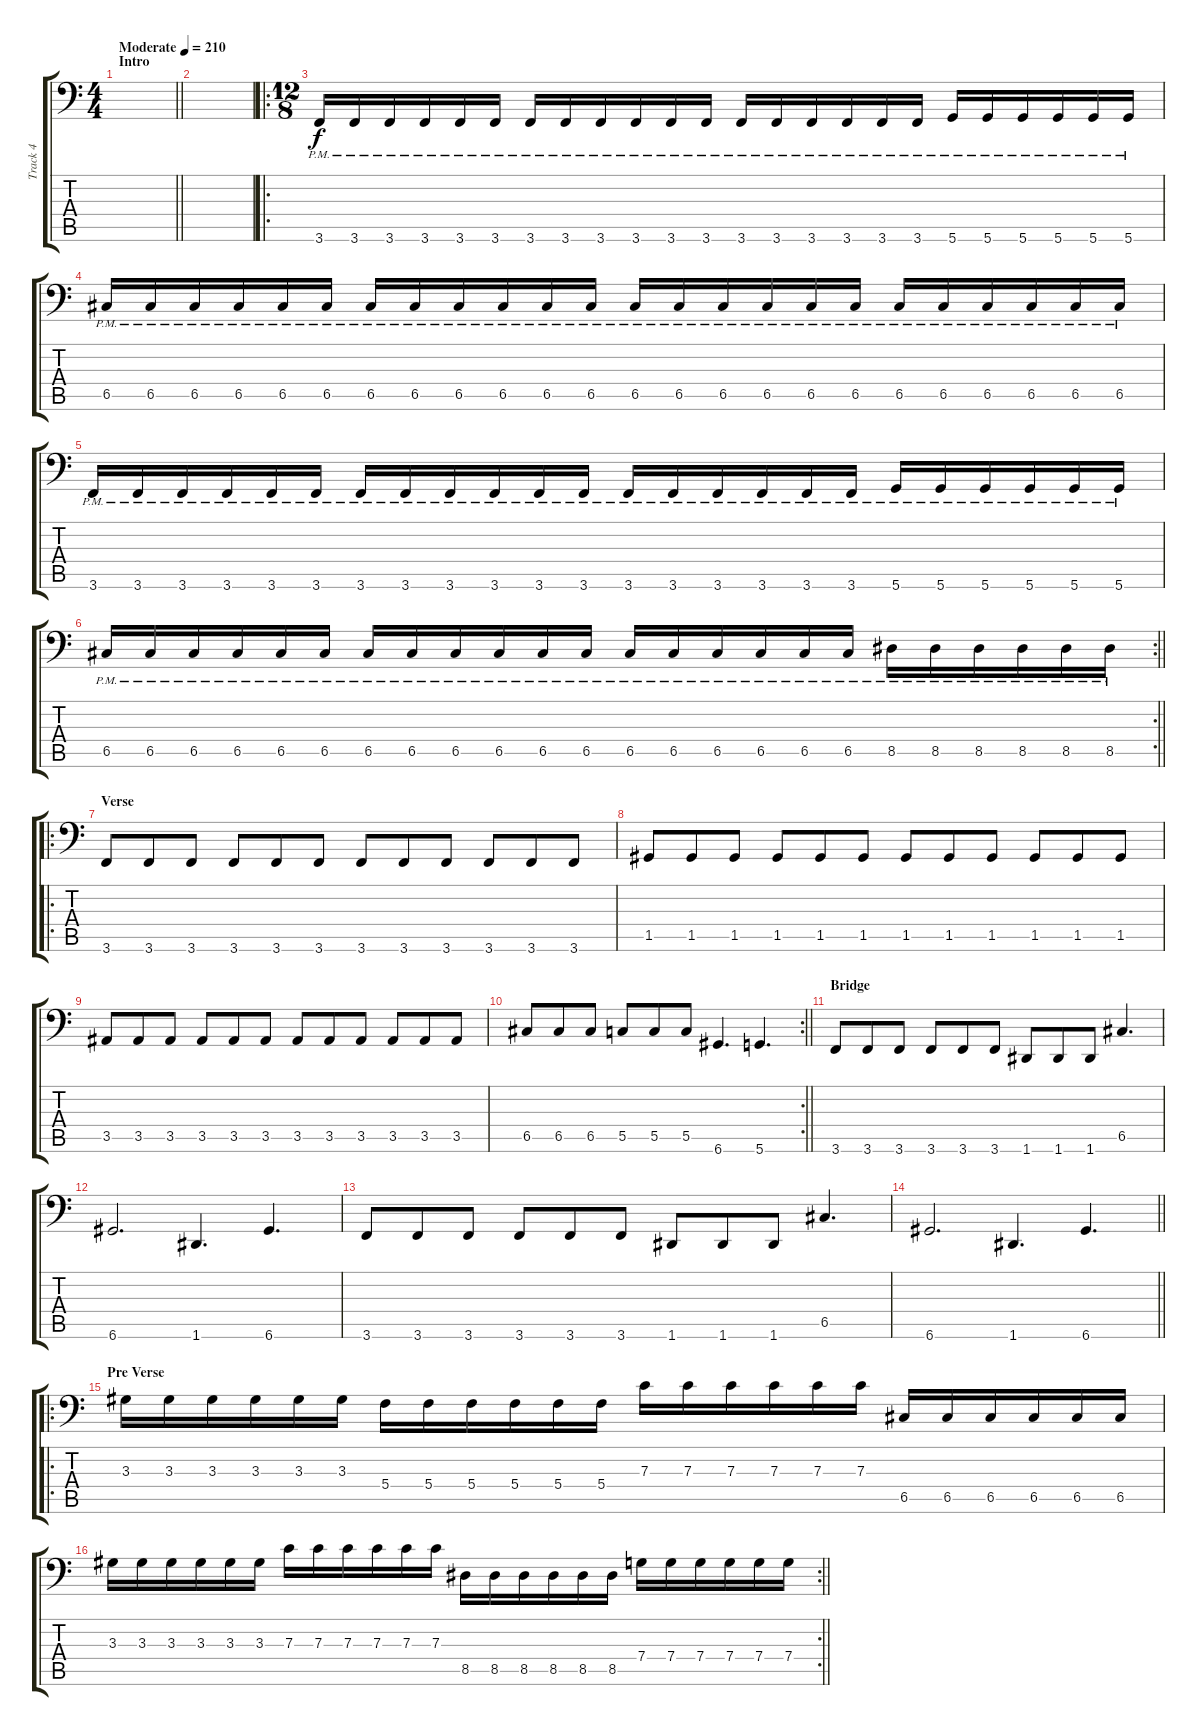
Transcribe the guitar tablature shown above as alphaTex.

\track ("Track 4" "Track 4") {instrument electricbasspick}
\staff {score tabs}
\tuning (D3 A2 F2 C2 G1 D1) {hide}
\ts (4 4)
\section ("" "Intro")
\tempo (210 "Moderate")
\clef f4
\barLineRight lightlight
\ks c
|
\section ("" "")
|
\ro
\ts (12 8)
3.6{pm}.16 3.6{pm}.16 3.6{pm}.16 3.6{pm}.16 3.6{pm}.16 3.6{pm}.16 3.6{pm}.16 3.6{pm}.16 3.6{pm}.16 3.6{pm}.16 3.6{pm}.16 3.6{pm}.16 3.6{pm}.16 3.6{pm}.16 3.6{pm}.16 3.6{pm}.16 3.6{pm}.16 3.6{pm}.16 5.6{pm}.16 5.6{pm}.16 5.6{pm}.16 5.6{pm}.16 5.6{pm}.16 5.6{pm}.16 |
6.5{pm}.16 6.5{pm}.16 6.5{pm}.16 6.5{pm}.16 6.5{pm}.16 6.5{pm}.16 6.5{pm}.16 6.5{pm}.16 6.5{pm}.16 6.5{pm}.16 6.5{pm}.16 6.5{pm}.16 6.5{pm}.16 6.5{pm}.16 6.5{pm}.16 6.5{pm}.16 6.5{pm}.16 6.5{pm}.16 6.5{pm}.16 6.5{pm}.16 6.5{pm}.16 6.5{pm}.16 6.5{pm}.16 6.5{pm}.16 |
3.6{pm}.16 3.6{pm}.16 3.6{pm}.16 3.6{pm}.16 3.6{pm}.16 3.6{pm}.16 3.6{pm}.16 3.6{pm}.16 3.6{pm}.16 3.6{pm}.16 3.6{pm}.16 3.6{pm}.16 3.6{pm}.16 3.6{pm}.16 3.6{pm}.16 3.6{pm}.16 3.6{pm}.16 3.6{pm}.16 5.6{pm}.16 5.6{pm}.16 5.6{pm}.16 5.6{pm}.16 5.6{pm}.16 5.6{pm}.16 |
\rc 2
\barLineRight lightlight
6.5{pm}.16 6.5{pm}.16 6.5{pm}.16 6.5{pm}.16 6.5{pm}.16 6.5{pm}.16 6.5{pm}.16 6.5{pm}.16 6.5{pm}.16 6.5{pm}.16 6.5{pm}.16 6.5{pm}.16 6.5{pm}.16 6.5{pm}.16 6.5{pm}.16 6.5{pm}.16 6.5{pm}.16 6.5{pm}.16 8.5{pm}.16 8.5{pm}.16 8.5{pm}.16 8.5{pm}.16 8.5{pm}.16 8.5{pm}.16 |
\ro
\section ("" "Verse")
3.6.8 3.6.8 3.6.8 3.6.8 3.6.8 3.6.8 3.6.8 3.6.8 3.6.8 3.6.8 3.6.8 3.6.8 |
1.5.8 1.5.8 1.5.8 1.5.8 1.5.8 1.5.8 1.5.8 1.5.8 1.5.8 1.5.8 1.5.8 1.5.8 |
3.5.8 3.5.8 3.5.8 3.5.8 3.5.8 3.5.8 3.5.8 3.5.8 3.5.8 3.5.8 3.5.8 3.5.8 |
\rc 2
\barLineRight lightlight
6.5.8 6.5.8 6.5.8 5.5.8 5.5.8 5.5.8 6.6.4{d} 5.6.4{d} |
\section ("" "Bridge")
3.6.8 3.6.8 3.6.8 3.6.8 3.6.8 3.6.8 1.6.8 1.6.8 1.6.8 6.5.4{d} |
6.6.2{d} 1.6.4{d} 6.6.4{d} |
3.6.8 3.6.8 3.6.8 3.6.8 3.6.8 3.6.8 1.6.8 1.6.8 1.6.8 6.5.4{d} |
\barLineRight lightlight
6.6.2{d} 1.6.4{d} 6.6.4{d} |
\ro
\section ("" "Pre Verse")
3.3.16 3.3.16 3.3.16 3.3.16 3.3.16 3.3.16 5.4.16 5.4.16 5.4.16 5.4.16 5.4.16 5.4.16 7.3.16 7.3.16 7.3.16 7.3.16 7.3.16 7.3.16 6.5.16 6.5.16 6.5.16 6.5.16 6.5.16 6.5.16 |
\rc 2
\barLineRight lightlight
3.3.16 3.3.16 3.3.16 3.3.16 3.3.16 3.3.16 7.3.16 7.3.16 7.3.16 7.3.16 7.3.16 7.3.16 8.5.16 8.5.16 8.5.16 8.5.16 8.5.16 8.5.16 7.4.16 7.4.16 7.4.16 7.4.16 7.4.16 7.4.16
